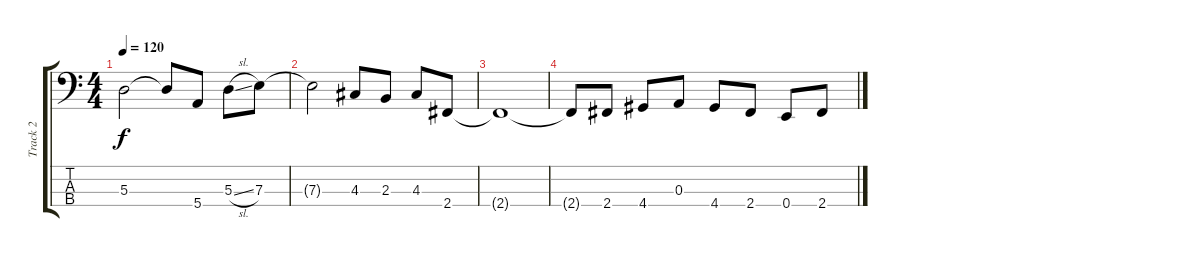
\track ("Track 2" "Track 2") {instrument electricbassfinger}
\staff {score tabs}
\tuning (G2 D2 A1 E1) {hide}
\ts (4 4)
\tempo 120
\clef f4
\ks c
5.3.2{dy f} 5.3{t}.8 5.4.8 5.3{sl}.8 7.3.8 |
7.3{t}.2 4.3.8 2.3.8 4.3.8 2.4.8 |
2.4{t}.1 |
2.4{t}.8 2.4.8 4.4.8 0.3.8 4.4.8 2.4.8 0.4.8 2.4.8
